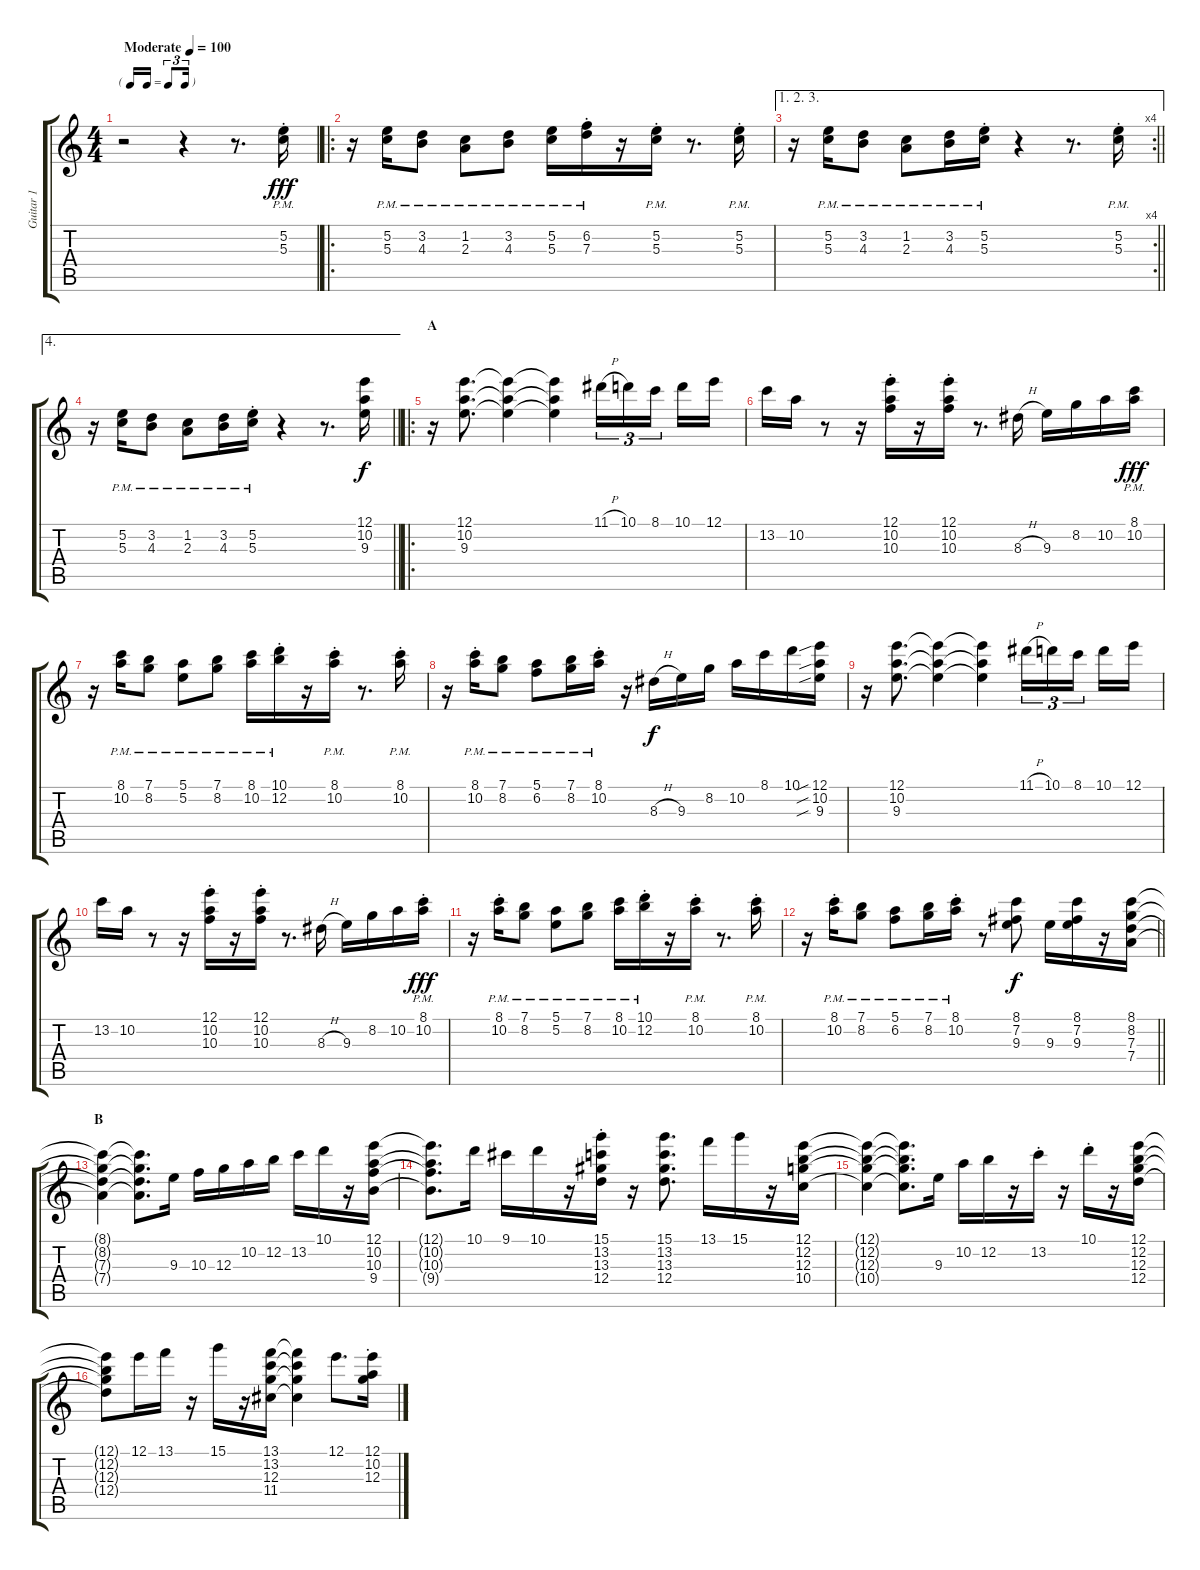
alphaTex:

\track ("Guitar 1" "Guitar 1") {instrument electricguitarjazz}
\staff {score tabs}
\tuning (E4 B3 G3 D3 A2 E2) {hide}
\ts (4 4)
\tf triplet16th
\tempo (100 "Moderate")
\clef g2
\ks c
r.2{dy fff instrument electricguitarjazz} r.4 r.8{d} (5.2{pm st} 5.3{pm}).16 |
\ro
r.16 (5.2{pm} 5.3{pm}).16 (3.2{pm} 4.3{pm}).8 (1.2{pm} 2.3{pm}).8 (3.2{pm} 4.3{pm}).8 (5.2{pm} 5.3{pm}).16 (6.2{pm} 7.3{pm st}).16 r.16 (5.2{pm} 5.3{pm st}).16 r.8{d} (5.2{pm} 5.3{pm st}).16 |
\ae (1 2 3)
\rc 4
\barLineRight lightlight
r.16 (5.2{pm} 5.3{pm}).16 (3.2{pm} 4.3{pm}).8 (1.2{pm} 2.3{pm}).8 (3.2{pm} 4.3{pm}).16 (5.2{pm st} 5.3{pm}).16 r.4 r.8{d} (5.2{pm st} 5.3{pm}).16 |
\ae 4
\barLineRight lightlight
r.16 (5.2{pm} 5.3{pm}).16 (3.2{pm} 4.3{pm}).8 (1.2{pm} 2.3{pm}).8 (3.2{pm} 4.3{pm}).16 (5.2{pm} 5.3{pm st}).16 r.4 r.8{d} (12.1 10.2 9.3).16{dy f} |
\ro
\section ("" "A")
r.16 (12.1 10.2 9.3).8{d} (12.1{t} 10.2{t} 9.3{t}).4 (12.1{t} 10.2{t} 9.3{t}).4 11.1{h}.16{tu (3 2)} 10.1.16{tu (3 2)} 8.1.16{tu (3 2) beam splitsecondary} 10.1.16 12.1.16 |
13.2.16 10.2.16 r.8 r.16 (12.1 10.2{st} 10.3).16 r.16 (12.1 10.2{st} 10.3).16 r.8{d} 8.3{h}.16 9.3.16 8.2.16 10.2.16 (8.1{pm} 10.2{pm}).16{dy fff} |
r.16 (8.1{pm} 10.2{pm}).16 (7.1{pm} 8.2{pm}).8 (5.1{pm} 5.2{pm}).8 (7.1{pm} 8.2{pm}).8 (8.1{pm} 10.2{pm}).16 (10.1{pm} 12.2{pm st}).16 r.16 (8.1{pm} 10.2{pm st}).16 r.8{d} (8.1{pm st} 10.2{pm}).16 |
r.16 (8.1{pm} 10.2{pm st}).16 (7.1{pm} 8.2{pm}).8 (5.1{pm} 6.2{pm}).8 (7.1{pm} 8.2{pm}).16 (8.1{pm} 10.2{pm st}).16 r.16 8.3{h}.16{dy f} 9.3.16 8.2.16 10.2.16 8.1.16 10.1.16 (12.1{sib} 10.2{sib} 9.3{sib}).16 |
r.16 (12.1 10.2 9.3).8{d} (12.1{t} 10.2{t} 9.3{t}).4 (12.1{t} 10.2{t} 9.3{t}).4 11.1{h}.16{tu (3 2)} 10.1.16{tu (3 2)} 8.1.16{tu (3 2) beam splitsecondary} 10.1.16 12.1.16 |
13.2.16 10.2.16 r.8 r.16 (12.1 10.2{st} 10.3).16 r.16 (12.1 10.2 10.3{st}).16 r.8{d} 8.3{h}.16 9.3.16 8.2.16 10.2.16 (8.1{pm} 10.2{pm st}).16{dy fff} |
r.16 (8.1{pm} 10.2{pm st}).16 (7.1{pm} 8.2{pm}).8 (5.1{pm} 5.2{pm}).8 (7.1{pm} 8.2{pm}).8 (8.1{pm} 10.2{pm}).16 (10.1{pm} 12.2{pm st}).16 r.16 (8.1{pm} 10.2{pm st}).16 r.8{d} (8.1{pm} 10.2{pm st}).16 |
\barLineRight lightlight
r.16 (8.1{pm} 10.2{pm st}).16 (7.1{pm} 8.2{pm}).8 (5.1{pm} 6.2{pm}).8 (7.1{pm} 8.2{pm}).16 (8.1{pm st} 10.2{pm}).16 r.8 (8.1 7.2 9.3).8{dy f} 9.3.16 (8.1 7.2 9.3).16 r.16 (8.1 8.2 7.3 7.4).16 |
\section ("" "B")
(8.1{t} 8.2{t} 7.3{t} 7.4{t}).4 (8.1{t} 8.2{t} 7.3{t} 7.4{t}).8{d} 9.3.16 10.3.16 12.3.16 10.2.16 12.2.16 13.2.16 10.1.16 r.16 (12.1 10.2 10.3 9.4).16 |
(12.1{t} 10.2{t} 10.3{t} 9.4{t}).8{d} 10.1.16 9.1.16 10.1.16 r.16 (15.1 13.2 13.3{st} 12.4).16 r.16 (15.1 13.2 13.3 12.4).8{d} 13.1.16 15.1.16 r.16 (12.1 12.2 12.3 10.4).16 |
(12.1{t} 12.2{t} 12.3{t} 10.4{t}).4 (12.1{t} 12.2{t} 12.3{t} 10.4{t}).8{d} 9.3.16 10.2.16 12.2.16 r.16 13.2{st}.16 r.16 10.1{st}.16 r.16 (12.1 12.2 12.3 12.4).16 |
(12.1{t} 12.2{t} 12.3{t} 12.4{t}).8 12.1.16 13.1.16 r.16 15.1.16 r.16 (13.1 13.2 12.3 11.4).16 (13.1{t} 13.2{t} 12.3{t} 11.4{t}).4 12.1.8{d} (12.1 10.2 12.3{st}).16
